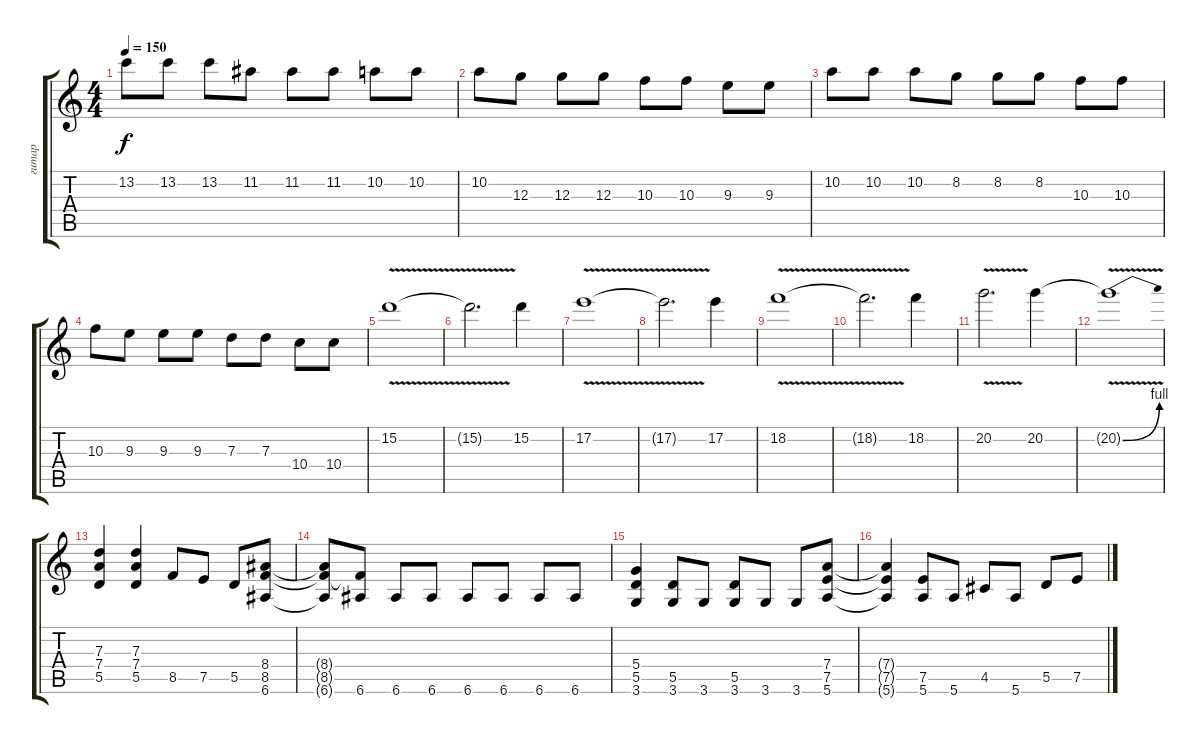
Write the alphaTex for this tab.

\track ("гитар" "гитар") {instrument distortionguitar}
\staff {score tabs}
\tuning (E4 B3 G3 D3 A2 E2) {hide}
\ts (4 4)
\tempo 150
\clef g2
\ks c
13.2.8{dy f} 13.2.8 13.2.8 11.2.8 11.2.8 11.2.8 10.2.8 10.2.8 |
10.2.8 12.3.8 12.3.8 12.3.8 10.3.8 10.3.8 9.3.8 9.3.8 |
10.2.8 10.2.8 10.2.8 8.2.8 8.2.8 8.2.8 10.3.8 10.3.8 |
10.3.8 9.3.8 9.3.8 9.3.8 7.3.8 7.3.8 10.4.8 10.4.8 |
15.2{v}.1 |
15.2{t}.2{d} 15.2.4 |
17.2{v}.1 |
17.2{t}.2{d} 17.2.4 |
18.2{v}.1 |
18.2{t}.2{d} 18.2.4 |
20.2{v}.2{d} 20.2.4 |
20.2{be (bend 0 0 60 4) v t}.1 |
(7.3 7.4 5.5).4 (7.3 7.4 5.5).4 8.5.8 7.5.8 5.5.8 (8.4 8.5 6.6).8 |
(8.4{t} 8.5{t} 6.6{t}).8 (8.5{t} 6.6).8 6.6.8 6.6.8 6.6.8 6.6.8 6.6.8 6.6.8 |
(5.4 5.5 3.6).4 (5.5 3.6).8 3.6.8 (5.5 3.6).8 3.6.8 3.6.8 (7.4 7.5 5.6).8 |
(7.4{t} 7.5{t} 5.6{t}).4 (7.5 5.6).8 5.6.8 4.5.8 5.6.8 5.5.8 7.5.8
